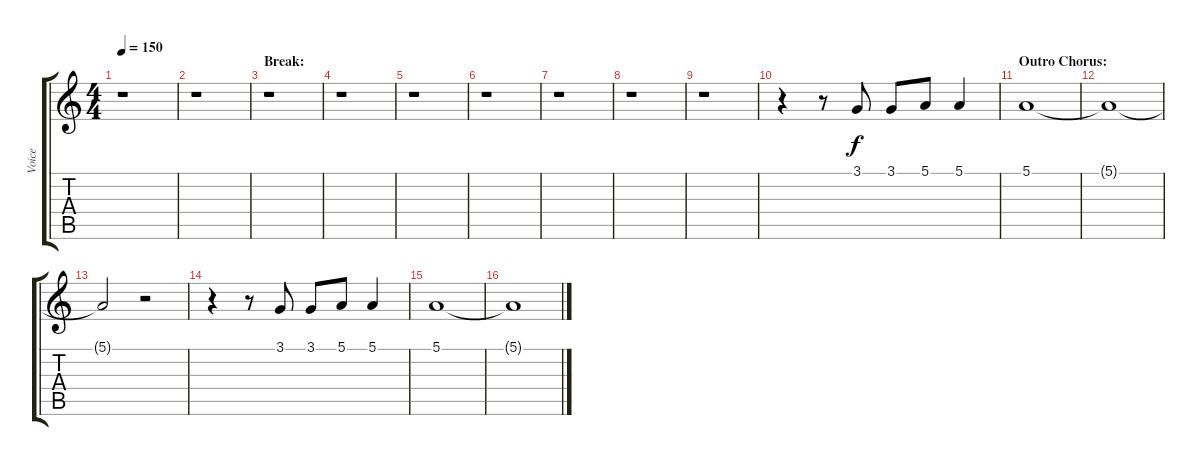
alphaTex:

\track ("Voice" "Voice") {instrument cello}
\staff {score tabs}
\tuning (E4 B3 G3 D3 A2 E2) {hide}
\ts (4 4)
\tempo 150
\clef g2
\ks c
r.1{dy f} |
r.1 |
\section ("" "Break:")
r.1 |
r.1 |
r.1 |
r.1 |
r.1 |
r.1 |
r.1 |
r.4 r.8 3.1.8 3.1.8 5.1.8 5.1.4 |
\section ("" "Outro Chorus:")
5.1.1 |
5.1{t}.1 |
5.1{t}.2 r.2 |
r.4 r.8 3.1.8 3.1.8 5.1.8 5.1.4 |
5.1.1 |
5.1{t}.1
